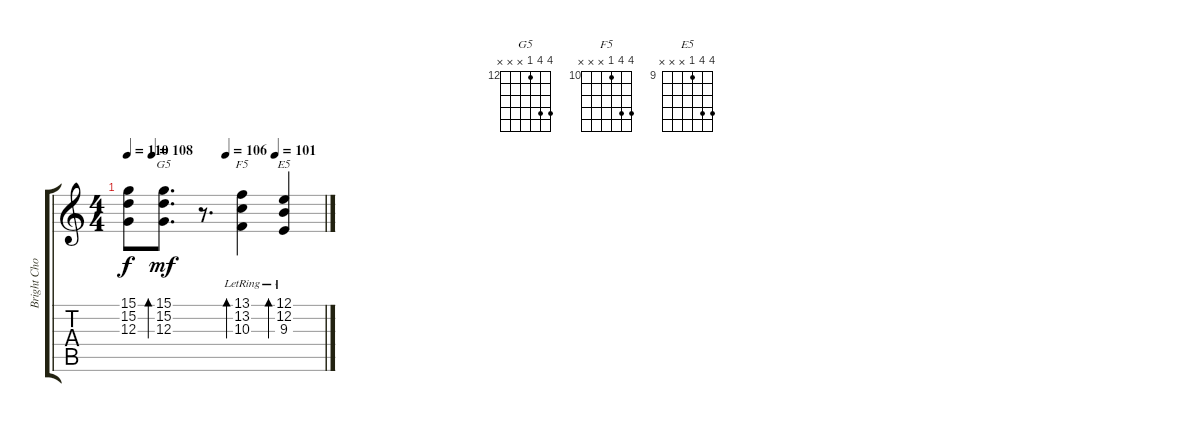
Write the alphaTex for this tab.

\track ("Bright Chords" "Bright Cho") {instrument vibraphone}
\staff {score tabs}
\tuning (E4 B3 G3 D3 A2 E2) {hide}
\chord ("G5" 15 15 12 x x x) {firstfret 12}
\chord ("F5" 13 13 10 x x x) {firstfret 10}
\chord ("E5" 12 12 9 x x x) {firstfret 9}
\ts (4 4)
\tempo 110
\tempo (108 0.125)
\tempo (106 0.5)
\tempo (101 0.75)
\clef g2
\ks c
(15.1{t} 15.2{t} 12.3{t}).8{dy f} (15.1 15.2 12.3).8{d bd 30 ch "G5" dy mf} r.8{d} (13.1{lr} 13.2{lr} 10.3{lr}).4{bd 30 ch "F5"} (12.1{lr} 12.2{lr} 9.3{lr}).4{bd 30 ch "E5"}
